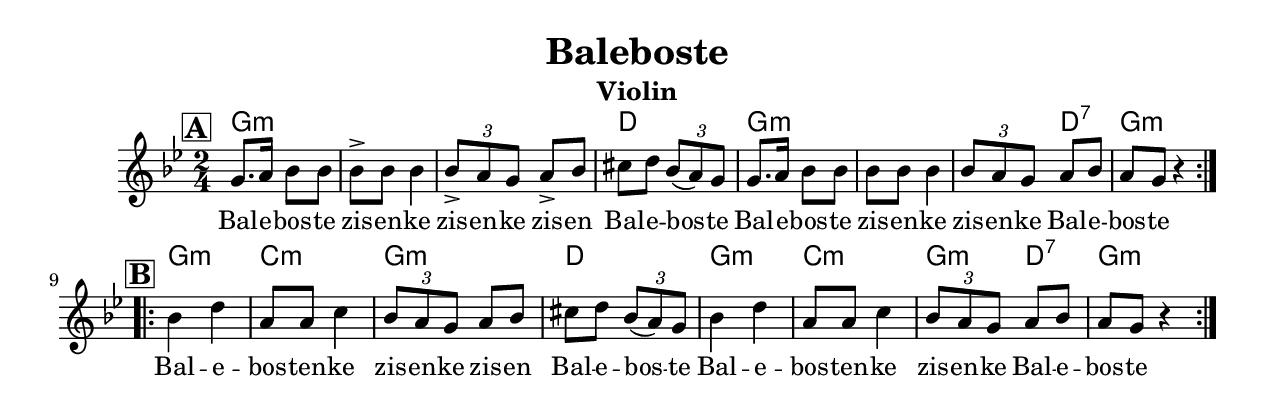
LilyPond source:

\version "2.24.0"
\include "english.ly"
%\pointAndClickOff
\paper{
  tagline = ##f
  print-all-headers = ##t
  #(set-paper-size "letter")
}
date = #(strftime "%d-%m-%Y" (localtime (current-time)))

%\markup{ \italic{ " Updated " \date  }  }

%\markup{ 1A Cello/Mando B Clar| 2A Acc. B tutti}

global = {
  \clef treble
  \key f \minor
  \time 2/4
  \set Score.rehearsalMarkFormatter = #format-mark-box-alphabet
}

%#################################### Melody ########################
melody = \transpose f g\relative c' {
  \global
  %\partial 16*3 a16 d f   %lead in notes

  \repeat volta 2{
    \mark \default
    f8. g16 af8 af
    af8 -> af af4|
    \tuplet 3/2{af8-> g f} g-> af% \tuplet 3/2{g af bf}
    b8 c \tuplet 3/2{af( g) f}
    f8. g16 af8 af
    af8 af af4|
    \tuplet 3/2{af8 g f} g8 af
    g8 f r4

  }
   \break

  \repeat volta 2{
    \mark \default
    af4 c
    g8 g bf4
    \tuplet 3/2{af8 g f} g af%\tuplet 3/2{g af bf}
    b8 c \tuplet 3/2{af (g) f}
    af4 c
    g8 g bf4
    \tuplet 3/2{af8 g f} g8 af
    g8 f r4

  }
  \alternative {
    { }
    { }
  }

}
%################################# Lyrics #####################
\addlyrics{
  Bal -- e -- bos -- te zis -- en -- ke
  zis -- en -- ke zis -- en Bal -- e -- bos -- te
  Bal -- e -- bos -- te zis -- en -- ke
  zis -- en -- ke Bal -- e -- bos -- te

  Bal -- e -- bos -- ten -- ke
  zis -- en -- ke zis -- en Bal -- e -- bos -- te
  Bal -- e -- bos -- ten -- ke
  zis -- en -- ke Bal -- e -- bos -- te

}
%################################# Chords #######################
harmonies = \transpose f g\chordmode {
  f2*3:m
  c2
  f4*5:m
  c4:7
  f2:m
  %b
  f2:m
  bf2:m
  f2:m
  c2
  f4*2:m
  bf2:m
  f4:m
  c4:7
  f2:m
}


\score {
  <<
    \new ChordNames {
      \set chordChanges = ##f
      \harmonies
    }
    \new Staff

    \melody
  >>
  \header{
    title= "Baleboste"
    subtitle=""
    composer= ""
    instrument = "Violin"
    arranger= ""
  }
  \midi{\tempo 4 = 120}
  \layout{indent = 1.0\cm}
}
%{
% more verses:
\markup{}
\markup {
  \fill-line {
    \hspace #0.1 % distance from left margin
    \column {
      \line { "1."
	\column {
	  ""
	}
      }
      \hspace #0.2 % vertical distance between verses
      \line { "2."
	\column {
	 ""
	}
      }
    }
    \hspace #0.1  % horiz. distance between columns
    \column {
      \line { "3."
	\column {
	  ""
	}
      }
      \hspace #0.2 % distance between verses
      \line { "4."
	\column {
	 ""
	}
      }
    }
    \hspace #0.1 % distance to right margin
  }
}

%}
